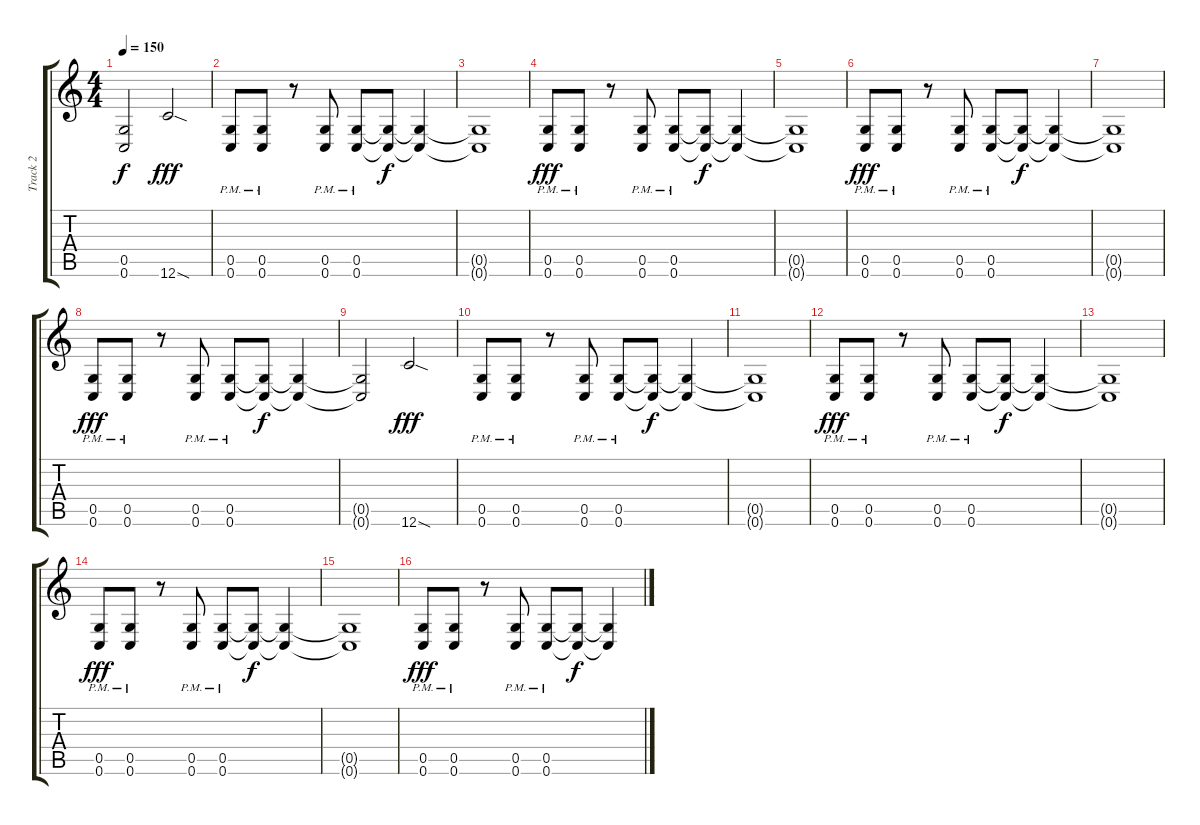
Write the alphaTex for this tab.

\track ("Track 2" "Track 2") {instrument distortionguitar}
\staff {score tabs}
\tuning (D4 A3 F3 C3 G2 C2) {hide}
\ts (4 4)
\tempo 150
\clef g2
\ks c
(0.5{t} 0.6{t}).2{dy f} 12.6{sod}.2{dy fff} |
(0.5{pm} 0.6{pm}).8 (0.5{pm} 0.6{pm}).8 r.8 (0.5{pm} 0.6{pm}).8 (0.5{pm} 0.6{pm}).8 (0.5{t} 0.6{t}).8{dy f} (0.5{t} 0.6{t}).4 |
(0.5{t} 0.6{t}).1 |
(0.5{pm} 0.6{pm}).8{dy fff} (0.5{pm} 0.6{pm}).8 r.8 (0.5{pm} 0.6{pm}).8 (0.5{pm} 0.6{pm}).8 (0.5{t} 0.6{t}).8{dy f} (0.5{t} 0.6{t}).4 |
(0.5{t} 0.6{t}).1 |
(0.5{pm} 0.6{pm}).8{dy fff} (0.5{pm} 0.6{pm}).8 r.8 (0.5{pm} 0.6{pm}).8 (0.5{pm} 0.6{pm}).8 (0.5{t} 0.6{t}).8{dy f} (0.5{t} 0.6{t}).4 |
(0.5{t} 0.6{t}).1 |
(0.5{pm} 0.6{pm}).8{dy fff} (0.5{pm} 0.6{pm}).8 r.8 (0.5{pm} 0.6{pm}).8 (0.5{pm} 0.6{pm}).8 (0.5{t} 0.6{t}).8{dy f} (0.5{t} 0.6{t}).4 |
(0.5{t} 0.6{t}).2 12.6{sod}.2{dy fff} |
(0.5{pm} 0.6{pm}).8 (0.5{pm} 0.6{pm}).8 r.8 (0.5{pm} 0.6{pm}).8 (0.5{pm} 0.6{pm}).8 (0.5{t} 0.6{t}).8{dy f} (0.5{t} 0.6{t}).4 |
(0.5{t} 0.6{t}).1 |
(0.5{pm} 0.6{pm}).8{dy fff} (0.5{pm} 0.6{pm}).8 r.8 (0.5{pm} 0.6{pm}).8 (0.5{pm} 0.6{pm}).8 (0.5{t} 0.6{t}).8{dy f} (0.5{t} 0.6{t}).4 |
(0.5{t} 0.6{t}).1 |
(0.5{pm} 0.6{pm}).8{dy fff} (0.5{pm} 0.6{pm}).8 r.8 (0.5{pm} 0.6{pm}).8 (0.5{pm} 0.6{pm}).8 (0.5{t} 0.6{t}).8{dy f} (0.5{t} 0.6{t}).4 |
(0.5{t} 0.6{t}).1 |
(0.5{pm} 0.6{pm}).8{dy fff} (0.5{pm} 0.6{pm}).8 r.8 (0.5{pm} 0.6{pm}).8 (0.5{pm} 0.6{pm}).8 (0.5{t} 0.6{t}).8{dy f} (0.5{t} 0.6{t}).4
